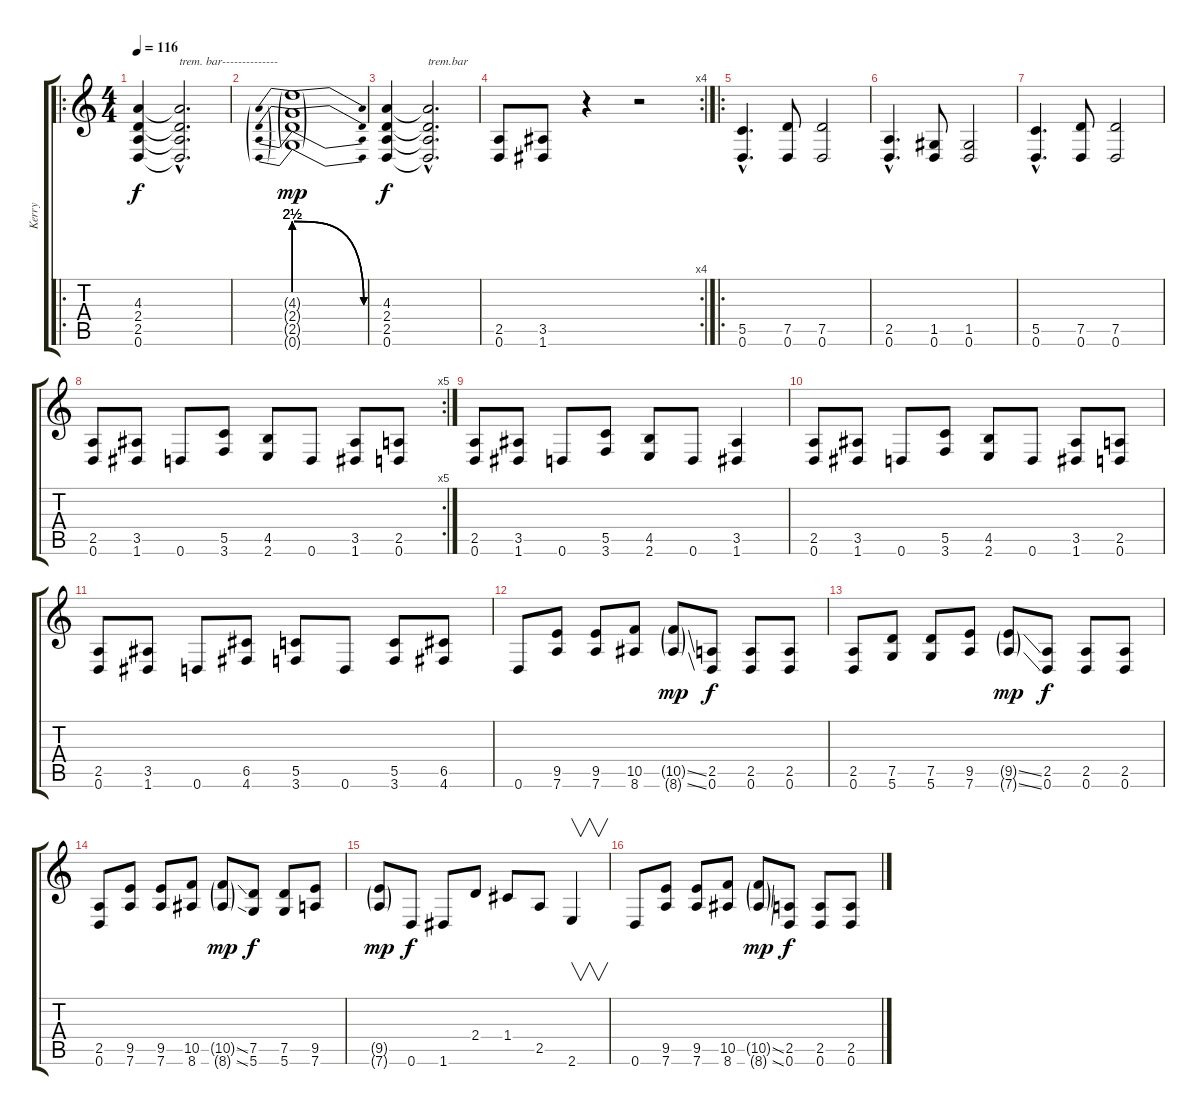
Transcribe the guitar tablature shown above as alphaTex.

\track ("Kerry" "Kerry") {instrument distortionguitar}
\staff {score tabs}
\tuning (D4 A3 F3 C3 G2 D2) {hide}
\ro
\ts (4 4)
\tempo 116
\clef g2
\ks c
(4.3 2.4 2.5 0.6).4{dy f instrument distortionguitar} (4.3{hac t} 2.4{hac t} 2.5{hac t} 0.6{hac t}).2{d txt "trem. bar--------------"} |
(4.3{be (prebendrelease 0 10 60 0) g} 2.4{be (prebendrelease 0 10 60 0) g} 2.5{be (prebendrelease 0 10 60 0) g} 0.6{be (prebendrelease 0 10 60 0) g}).1{dy mp} |
(4.3 2.4 2.5 0.6).4{dy f} (4.3{hac t} 2.4{hac t} 2.5{hac t} 0.6{hac t}).2{d txt "trem.bar"} |
\rc 4
(2.5 0.6).8 (3.5 1.6).8 r.4 r.2 |
\ro
(5.5{hac} 0.6{hac}).4{d} (7.5 0.6).8 (7.5 0.6).2 |
(2.5{hac} 0.6{hac}).4{d} (1.5 0.6).8 (1.5 0.6).2 |
(5.5{hac} 0.6{hac}).4{d} (7.5 0.6).8 (7.5 0.6).2 |
\rc 5
(2.5 0.6).8 (3.5 1.6).8 0.6.8 (5.5 3.6).8 (4.5 2.6).8 0.6.8 (3.5 1.6).8 (2.5 0.6).8 |
(2.5 0.6).8 (3.5 1.6).8 0.6.8 (5.5 3.6).8 (4.5 2.6).8 0.6.8 (3.5 1.6).4 |
(2.5 0.6).8 (3.5 1.6).8 0.6.8 (5.5 3.6).8 (4.5 2.6).8 0.6.8 (3.5 1.6).8 (2.5 0.6).8 |
(2.5 0.6).8 (3.5 1.6).8 0.6.8 (6.5 4.6).8 (5.5 3.6).8 0.6.8 (5.5 3.6).8 (6.5 4.6).8 |
0.6.8 (9.5 7.6).8 (9.5 7.6).8 (10.5 8.6).8 (10.5{ss g} 8.6{ss g}).8{dy mp} (2.5 0.6).8{dy f} (2.5 0.6).8 (2.5 0.6).8 |
(2.5 0.6).8 (7.5 5.6).8 (7.5 5.6).8 (9.5 7.6).8 (9.5{ss g} 7.6{ss g}).8{dy mp} (2.5 0.6).8{dy f} (2.5 0.6).8 (2.5 0.6).8 |
(2.5 0.6).8 (9.5 7.6).8 (9.5 7.6).8 (10.5 8.6).8 (10.5{ss g} 8.6{ss g}).8{dy mp} (7.5 5.6).8{dy f} (7.5 5.6).8 (9.5 7.6).8 |
(9.5{g} 7.6{g}).8{dy mp} 0.6.8{dy f} 1.6.8 2.4.8 1.4.8 2.5.8 2.6.4{v} |
0.6.8 (9.5 7.6).8 (9.5 7.6).8 (10.5 8.6).8 (10.5{ss g} 8.6{ss g}).8{dy mp} (2.5 0.6).8{dy f} (2.5 0.6).8 (2.5 0.6).8
